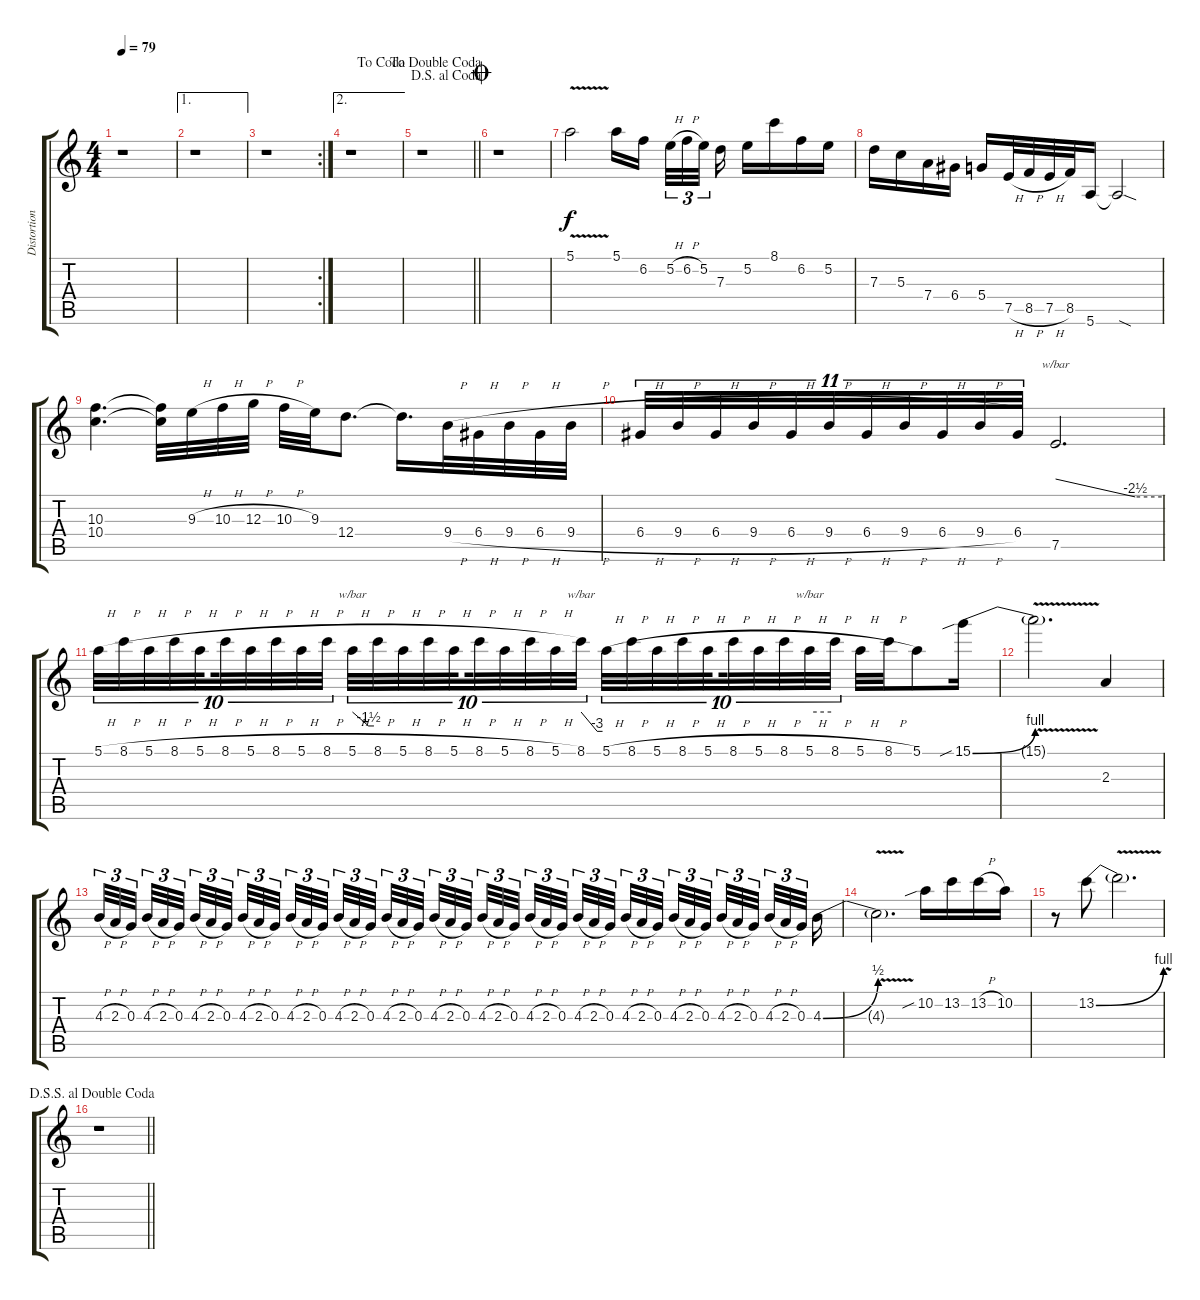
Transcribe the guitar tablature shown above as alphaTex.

\track ("Distortion Guitar" "Distortion") {instrument distortionguitar}
\staff {score tabs}
\tuning (E4 B3 G3 D3 A2 E2) {hide}
\ts (4 4)
\tempo 79
\clef g2
\ks c
r.1{dy f} |
\ae 1
r.1 |
\rc 2
r.1 |
\ae 2
\jump dacoda
r.1 |
\jump dalsegnoalcoda
\jump dadoublecoda
\barLineRight lightlight
r.1 |
\jump coda
r.1 |
5.1{v}.2 5.1.16 6.2.16{beam splitsecondary} 5.2{h}.32{tu (3 2)} 6.2{h}.32{tu (3 2)} 5.2.32{tu (3 2) beam splitsecondary} 7.3.16 5.2.16 8.1.16 6.2.16 5.2.16 |
7.3.16 5.3.16 7.4.16 6.4.16 5.4.16 7.5{h}.32 8.5{h}.32 7.5{h}.32 8.5.32 5.6.16 5.6{sod t}.2 |
(10.3 10.4).4{d} (10.3{t} 10.4{t}).32 9.3{h}.32 10.3{h}.32 12.3{h}.32 10.3{h}.32 9.3.32 12.4.8{d} 12.4{t}.16{d} 9.4{h}.32 6.4{h}.32 9.4{h}.32 6.4{h}.32 9.4{h}.32 |
6.4{h}.32{tu (11 8)} 9.4{h}.32{tu (11 8)} 6.4{h}.32{tu (11 8)} 9.4{h}.32{tu (11 8)} 6.4{h}.32{tu (11 8)} 9.4{h}.32{tu (11 8)} 6.4{h}.32{tu (11 8)} 9.4{h}.32{tu (11 8)} 6.4{h}.32{tu (11 8)} 9.4{h}.32{tu (11 8)} 6.4.32{tu (11 8)} 7.5.2{d tbe (custom default 0 0 45 -10 60 -10)} |
5.1{h}.32{tu (10 8)} 8.1{h}.32{tu (10 8)} 5.1{h}.32{tu (10 8)} 8.1{h}.32{tu (10 8)} 5.1{h}.32{tu (10 8) beam splitsecondary} 8.1{h}.32{tu (10 8)} 5.1{h}.32{tu (10 8)} 8.1{h}.32{tu (10 8)} 5.1{h}.32{tu (10 8)} 8.1{h}.32{tu (10 8)} 5.1{h}.32{tu (10 8) tbe (custom default 0 0 45 -6 60 -6)} 8.1{h}.32{tu (10 8)} 5.1{h}.32{tu (10 8)} 8.1{h}.32{tu (10 8)} 5.1{h}.32{tu (10 8) beam splitsecondary} 8.1{h}.32{tu (10 8)} 5.1{h}.32{tu (10 8)} 8.1{h}.32{tu (10 8)} 5.1{h}.32{tu (10 8)} 8.1.32{tu (10 8) tbe (custom default 0 0 45 -12 60 -12)} 5.1{h}.32{tu (10 8)} 8.1{h}.32{tu (10 8)} 5.1{h}.32{tu (10 8)} 8.1{h}.32{tu (10 8)} 5.1{h}.32{tu (10 8) beam splitsecondary} 8.1{h}.32{tu (10 8)} 5.1{h}.32{tu (10 8)} 8.1{h}.32{tu (10 8)} 5.1{h}.32{tu (10 8) tbe (hold default 0 0 60 0)} 8.1{h}.32{tu (10 8)} 5.1{h}.32 8.1{h}.32 5.1.8 15.1{be (bend 0 0 60 4) sib}.16 |
15.1{v t}.2{d} 2.3.4 |
4.3{h}.32{tu (3 2)} 2.3{h}.32{tu (3 2)} 0.3.32{tu (3 2) beam splitsecondary} 4.3{h}.32{tu (3 2)} 2.3{h}.32{tu (3 2)} 0.3.32{tu (3 2) beam splitsecondary} 4.3{h}.32{tu (3 2)} 2.3{h}.32{tu (3 2)} 0.3.32{tu (3 2) beam splitsecondary} 4.3{h}.32{tu (3 2)} 2.3{h}.32{tu (3 2)} 0.3.32{tu (3 2)} 4.3{h}.32{tu (3 2)} 2.3{h}.32{tu (3 2)} 0.3.32{tu (3 2) beam splitsecondary} 4.3{h}.32{tu (3 2)} 2.3{h}.32{tu (3 2)} 0.3.32{tu (3 2) beam splitsecondary} 4.3{h}.32{tu (3 2)} 2.3{h}.32{tu (3 2)} 0.3.32{tu (3 2) beam splitsecondary} 4.3{h}.32{tu (3 2)} 2.3{h}.32{tu (3 2)} 0.3.32{tu (3 2)} 4.3{h}.32{tu (3 2)} 2.3{h}.32{tu (3 2)} 0.3.32{tu (3 2) beam splitsecondary} 4.3{h}.32{tu (3 2)} 2.3{h}.32{tu (3 2)} 0.3.32{tu (3 2) beam splitsecondary} 4.3{h}.32{tu (3 2)} 2.3{h}.32{tu (3 2)} 0.3.32{tu (3 2) beam splitsecondary} 4.3{h}.32{tu (3 2)} 2.3{h}.32{tu (3 2)} 0.3.32{tu (3 2)} 4.3{h}.32{tu (3 2)} 2.3{h}.32{tu (3 2)} 0.3.32{tu (3 2) beam splitsecondary} 4.3{h}.32{tu (3 2)} 2.3{h}.32{tu (3 2)} 0.3.32{tu (3 2) beam splitsecondary} 4.3{h}.32{tu (3 2)} 2.3{h}.32{tu (3 2)} 0.3.32{tu (3 2) beam splitsecondary} 4.3{be (bend 0 0 60 2)}.16 |
4.3{v t}.2{d} 10.2{sib}.16 13.2.16 13.2{h}.16 10.2.16 |
r.8 13.2{be (bend 0 0 60 4)}.8 13.2{v t}.2{d} |
\jump dalsegnosegnoaldoublecoda
\barLineRight lightlight
r.1
